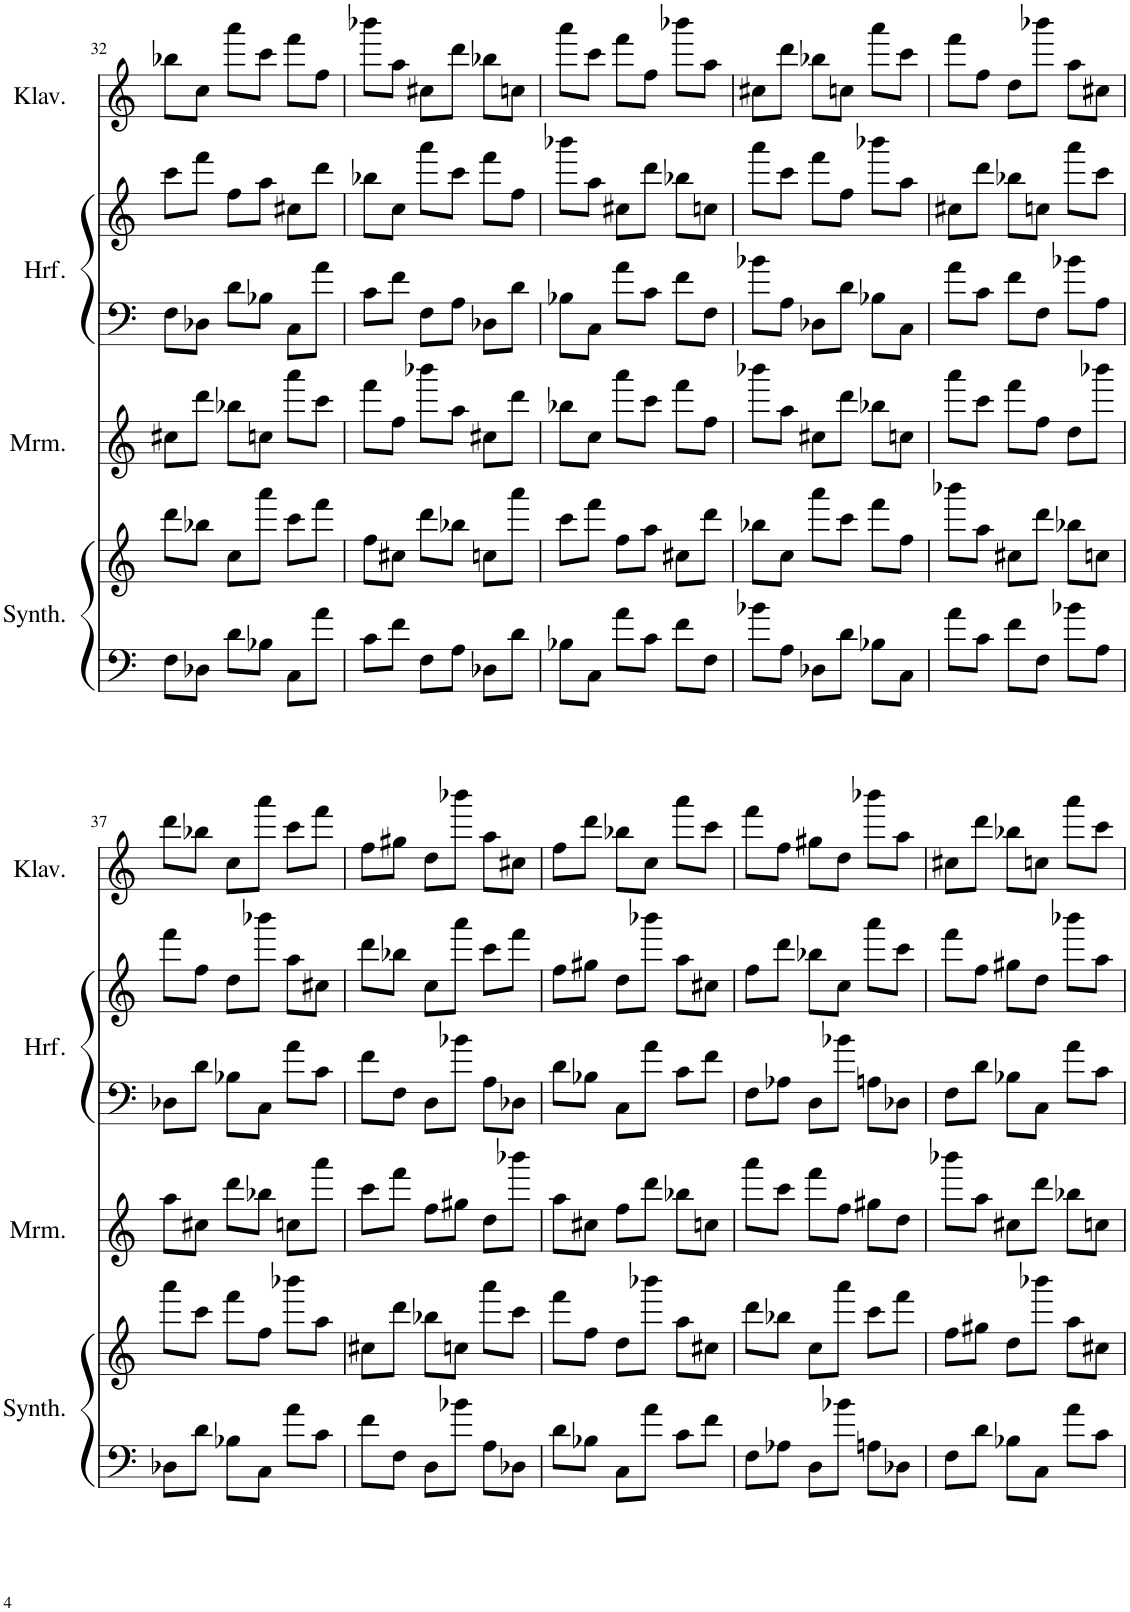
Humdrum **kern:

**kern	**kern	**kern	**kern	**kern	**kern
*part4	*part4	*part3	*part2	*part2	*part1
*staff6	*staff5	*staff4	*staff3	*staff2	*staff1
*I"Atmosphere Synthesizer	*	*I"Marimba	*I"Harfe	*	*I"Klavier
*I'Synth.	*	*I'Mrm.	*I'Hrf.	*	*I'Klav.
!!LO:PB:g=z
*clefF4	*clefG2	*clefG2	*clefF4	*clefG2	*clefG2
*k[]	*k[]	*k[]	*k[]	*k[]	*k[]
*M3/4	*M3/4	*M3/4	*M3/4	*M3/4	*M3/4
=32	=32	=32	=32	=32	=32
8F\L	8ddd\L	8cc#X\L	8F\L	8ccc\L	8bb-X\L
8D-X\J	8bb-X\J	8ddd\J	8D-X\J	8fff\J	8cc\J
8d\L	8cc\L	8bb-X\L	8d\L	8ff\L	8aaa\L
8B-X\J	8aaa\J	8ccn\J	8B-X\J	8aa\J	8ccc\J
8C\L	8ccc\L	8aaa\L	8C\L	8cc#X\L	8fff\L
8a\J	8fff\J	8ccc\J	8a\J	8ddd\J	8ff\J
=33	=33	=33	=33	=33	=33
8c\L	8ff\L	8fff\L	8c\L	8bb-X\L	8bbb-X\L
8f\J	8cc#X\J	8ff\J	8f\J	8cc\J	8aa\J
8F\L	8ddd\L	8bbb-X\L	8F\L	8aaa\L	8cc#X\L
8A\J	8bb-X\J	8aa\J	8A\J	8ccc\J	8ddd\J
8D-X\L	8ccn\L	8cc#X\L	8D-X\L	8fff\L	8bb-X\L
8d\J	8aaa\J	8ddd\J	8d\J	8ff\J	8ccn\J
=34	=34	=34	=34	=34	=34
8B-X\L	8ccc\L	8bb-X\L	8B-X\L	8bbb-X\L	8aaa\L
8C\J	8fff\J	8cc\J	8C\J	8aa\J	8ccc\J
8a\L	8ff\L	8aaa\L	8a\L	8cc#X\L	8fff\L
8c\J	8aa\J	8ccc\J	8c\J	8ddd\J	8ff\J
8f\L	8cc#X\L	8fff\L	8f\L	8bb-X\L	8bbb-X\L
8F\J	8ddd\J	8ff\J	8F\J	8ccn\J	8aa\J
=35	=35	=35	=35	=35	=35
8b-X\L	8bb-X\L	8bbb-X\L	8b-X\L	8aaa\L	8cc#X\L
8A\J	8cc\J	8aa\J	8A\J	8ccc\J	8ddd\J
8D-X\L	8aaa\L	8cc#X\L	8D-X\L	8fff\L	8bb-X\L
8d\J	8ccc\J	8ddd\J	8d\J	8ff\J	8ccn\J
8B-X\L	8fff\L	8bb-X\L	8B-X\L	8bbb-X\L	8aaa\L
8C\J	8ff\J	8ccn\J	8C\J	8aa\J	8ccc\J
=36	=36	=36	=36	=36	=36
8a\L	8bbb-X\L	8aaa\L	8a\L	8cc#X\L	8fff\L
8c\J	8aa\J	8ccc\J	8c\J	8ddd\J	8ff\J
8f\L	8cc#X\L	8fff\L	8f\L	8bb-X\L	8dd\L
8F\J	8ddd\J	8ff\J	8F\J	8ccn\J	8bbb-X\J
8b-X\L	8bb-X\L	8dd\L	8b-X\L	8aaa\L	8aa\L
8A\J	8ccn\J	8bbb-X\J	8A\J	8ccc\J	8cc#X\J
!!LO:LB:g=z
=37	=37	=37	=37	=37	=37
8D-X\L	8aaa\L	8aa\L	8D-X\L	8fff\L	8ddd\L
8d\J	8ccc\J	8cc#X\J	8d\J	8ff\J	8bb-X\J
8B-X\L	8fff\L	8ddd\L	8B-X\L	8dd\L	8cc\L
8C\J	8ff\J	8bb-X\J	8C\J	8bbb-X\J	8aaa\J
8a\L	8bbb-X\L	8ccn\L	8a\L	8aa\L	8ccc\L
8c\J	8aa\J	8aaa\J	8c\J	8cc#X\J	8fff\J
=38	=38	=38	=38	=38	=38
8f\L	8cc#X\L	8ccc\L	8f\L	8ddd\L	8ff\L
8F\J	8ddd\J	8fff\J	8F\J	8bb-X\J	8gg#X\J
8D\L	8bb-X\L	8ff\L	8D\L	8cc\L	8dd\L
8b-X\J	8ccn\J	8gg#X\J	8b-X\J	8aaa\J	8bbb-X\J
8A\L	8aaa\L	8dd\L	8A\L	8ccc\L	8aa\L
8D-X\J	8ccc\J	8bbb-X\J	8D-X\J	8fff\J	8cc#X\J
=39	=39	=39	=39	=39	=39
8d\L	8fff\L	8aa\L	8d\L	8ff\L	8ff\L
8B-X\J	8ff\J	8cc#X\J	8B-X\J	8gg#X\J	8ddd\J
8C\L	8dd\L	8ff\L	8C\L	8dd\L	8bb-X\L
8a\J	8bbb-X\J	8ddd\J	8a\J	8bbb-X\J	8cc\J
8c\L	8aa\L	8bb-X\L	8c\L	8aa\L	8aaa\L
8f\J	8cc#X\J	8ccn\J	8f\J	8cc#X\J	8ccc\J
=40	=40	=40	=40	=40	=40
8F\L	8ddd\L	8aaa\L	8F\L	8ff\L	8fff\L
8A-X\J	8bb-X\J	8ccc\J	8A-X\J	8ddd\J	8ff\J
8D\L	8cc\L	8fff\L	8D\L	8bb-X\L	8gg#X\L
8b-X\J	8aaa\J	8ff\J	8b-X\J	8cc\J	8dd\J
8An\L	8ccc\L	8gg#X\L	8An\L	8aaa\L	8bbb-X\L
8D-X\J	8fff\J	8dd\J	8D-X\J	8ccc\J	8aa\J
=41	=41	=41	=41	=41	=41
8F\L	8ff\L	8bbb-X\L	8F\L	8fff\L	8cc#X\L
8d\J	8gg#X\J	8aa\J	8d\J	8ff\J	8ddd\J
8B-X\L	8dd\L	8cc#X\L	8B-X\L	8gg#X\L	8bb-X\L
8C\J	8bbb-X\J	8ddd\J	8C\J	8dd\J	8ccn\J
8a\L	8aa\L	8bb-X\L	8a\L	8bbb-X\L	8aaa\L
8c\J	8cc#X\J	8ccn\J	8c\J	8aa\J	8ccc\J
=	=	=	=	=	=
*-	*-	*-	*-	*-	*-
